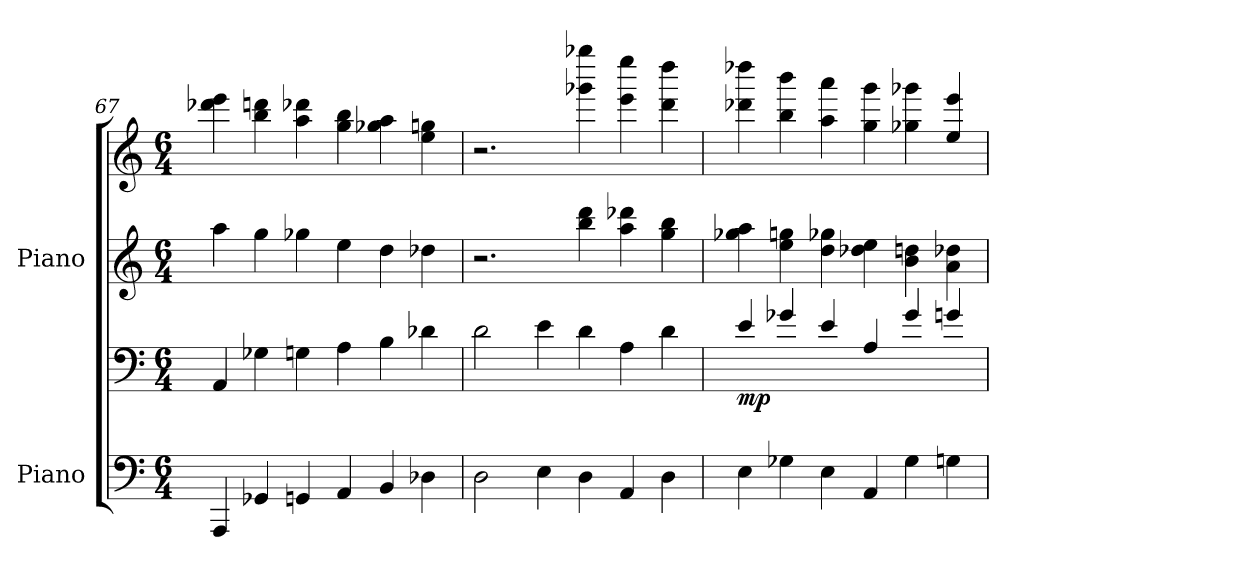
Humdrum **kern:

**kern	**kern	**dynam	**kern	**kern
*part2	*part2	*part2	*part1	*part1
*staff4	*staff3	*staff3/4	*staff2	*staff1
*I"Piano	*	*	*I"Piano	*
*I'Pno.	*	*	*I'Pno.	*
*clefF4	*clefF4	*	*clefG2	*clefG2
*k[]	*k[]	*	*k[]	*k[]
*M6/4	*M6/4	*	*M6/4	*M6/4
=67	=67	=67	=67	=67
4AAA/	4AA/	.	4aa\	4ddd-X\ 4eee\
4GG-X/	4G-X\	.	4gg\	4bb\ 4dddn\
4GGn/	4Gn\	.	4gg-X\	4aa\ 4ddd-X\
4AA/	4A\	.	4ee\	4gg\ 4bb\
4BB/	4B\	.	4dd\	4gg-X\ 4aa\
4D-X\	4d-X\	.	4dd-X\	4ee\ 4ggn\
=68	=68	=68	=68	=68
2D\	2d\	.	2.r	2.r
4E\	4e\	.	.	.
4D\	4d\	.	4bb\ 4ddd\	4ggg-X\ 4gggg-X\
4AA/	4A\	.	4aa\ 4ddd-X\	4eee\ 4eeee\
4D\	4d\	.	4gg\ 4bb\	4ddd\ 4dddd\
!!LO:LB:g=z
=69	=69	=69	=69	=69
!	!	!LO:DY:b	!	!
4E\	4e/	mp	4gg-X\ 4aa\	4ddd-X\ 4dddd-X\
4G-X\	4g-X/	.	4ee\ 4ggn\	4bb\ 4bbb\
4E\	4e/	.	4dd\ 4gg-X\	4aa\ 4aaa\
4AA/	4A/	.	4dd-X\ 4ee\	4gg\ 4ggg\
4G-\	4g-/	.	4b\ 4ddn\	4gg-X\ 4ggg-X\
4Gn\	4gn/	.	4a\ 4dd-X\	4ee/ 4eee/
=	=	=	=	=
*-	*-	*-	*-	*-
